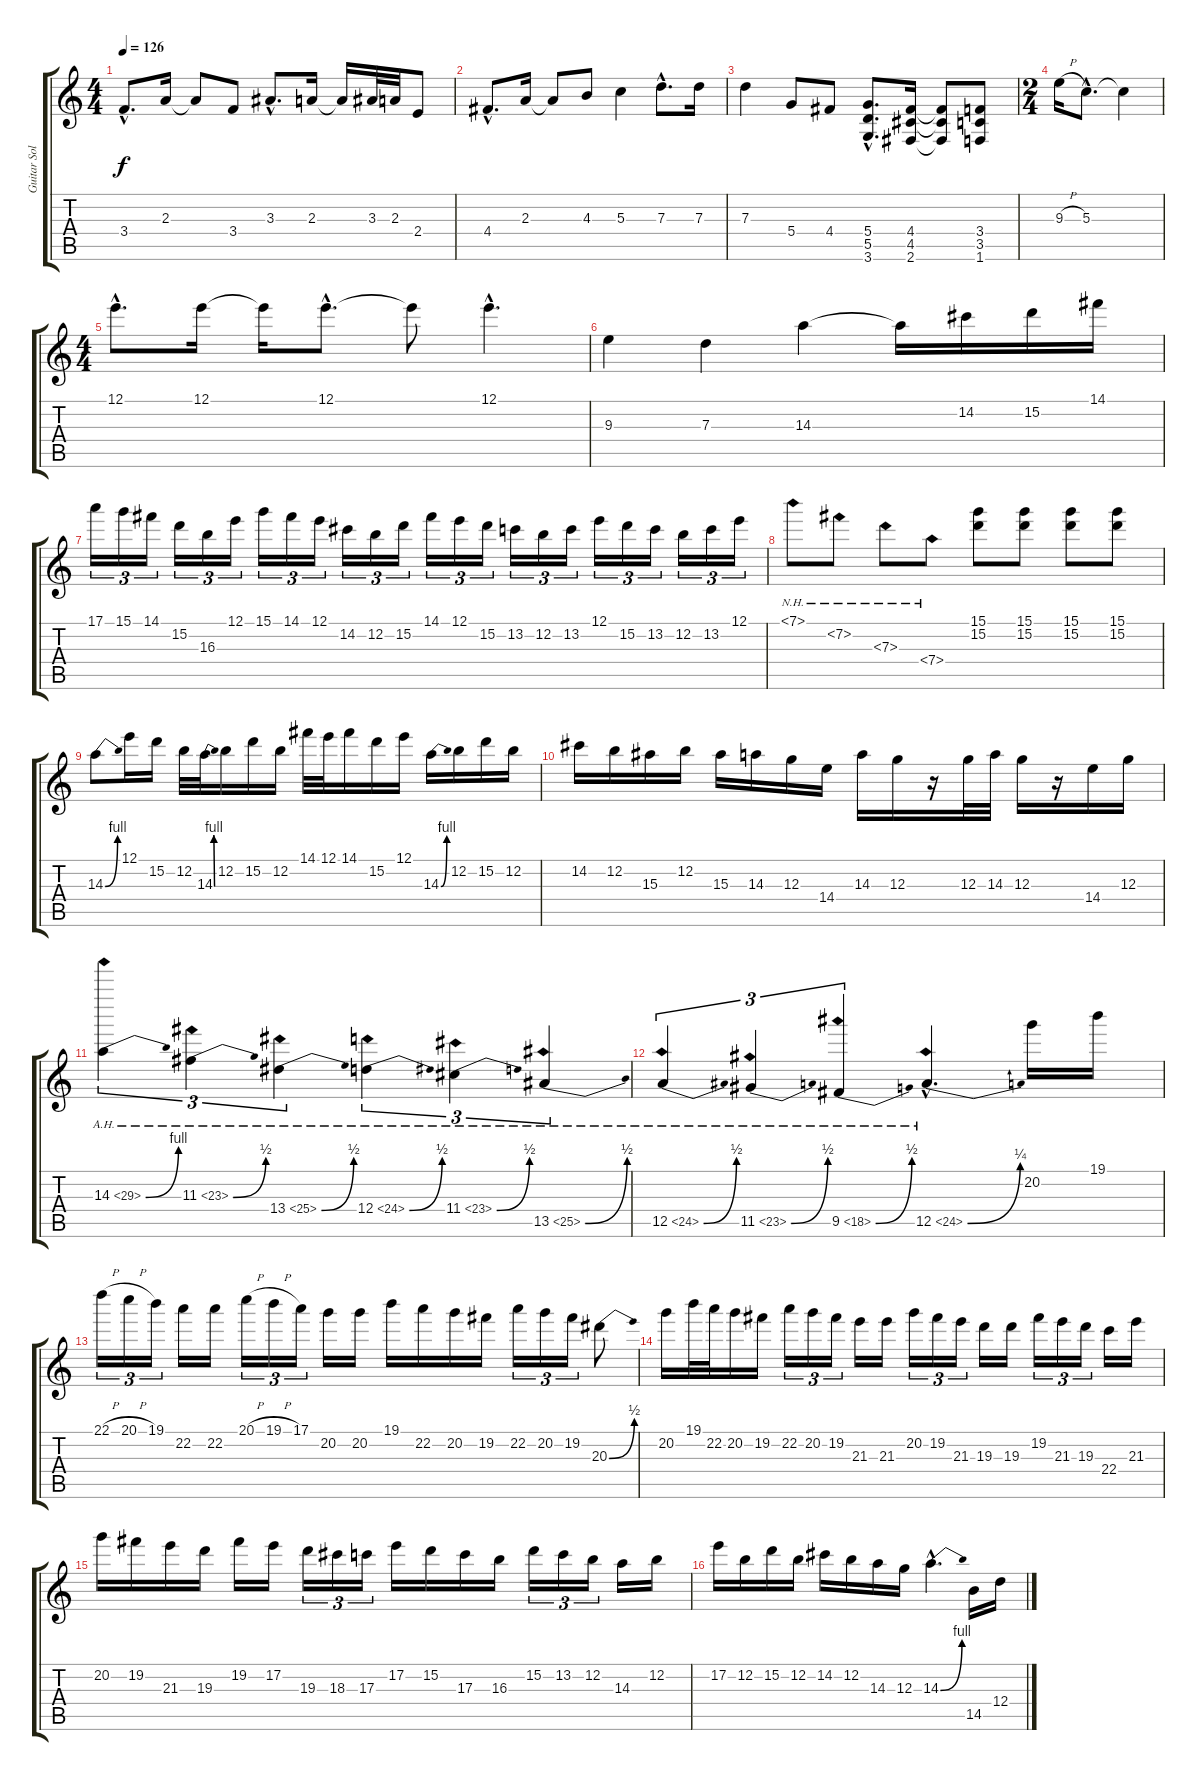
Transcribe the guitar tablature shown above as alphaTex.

\track ("Guitar Solo" "Guitar Sol") {instrument overdrivenguitar}
\staff {score tabs}
\tuning (E4 B3 G3 D3 A2 E2) {hide}
\ts (4 4)
\tempo 126
\clef g2
\ks c
3.4{hac}.8{d dy f} 2.3.16 2.3{t}.8 3.4.8 3.3{hac}.8{d} 2.3.16 2.3{t}.16 3.3.32 2.3.32 2.4.8 |
4.4{hac}.8{d} 2.3.16 2.3{t}.8 4.3.8 5.3.4 7.3{hac}.8{d} 7.3.16 |
7.3.4 5.4.8 4.4.8 (5.4{hac} 5.5{hac} 3.6{hac}).8{d} (4.4 4.5 2.6).16 (4.4{t} 4.5{t} 2.6{t}).8 (3.4 3.5 1.6).8 |
\ts (2 4)
9.3{h}.16 5.3{hac}.8{d} 5.3{t}.4 |
\ts (4 4)
12.1{hac}.8{d} 12.1.16 12.1{t}.16 12.1{hac}.8{d} 12.1{t}.8 12.1{hac}.4{d} |
9.3.4 7.3.4 14.3.4 14.3{t}.16 14.2.16 15.2.16 14.1.16 |
17.1.16{tu (3 2)} 15.1.16{tu (3 2)} 14.1.16{tu (3 2)} 15.2.16{tu (3 2)} 16.3.16{tu (3 2)} 12.1.16{tu (3 2)} 15.1.16{tu (3 2)} 14.1.16{tu (3 2)} 12.1.16{tu (3 2)} 14.2.16{tu (3 2)} 12.2.16{tu (3 2)} 15.2.16{tu (3 2)} 14.1.16{tu (3 2)} 12.1.16{tu (3 2)} 15.2.16{tu (3 2)} 13.2.16{tu (3 2)} 12.2.16{tu (3 2)} 13.2.16{tu (3 2)} 12.1.16{tu (3 2)} 15.2.16{tu (3 2)} 13.2.16{tu (3 2)} 12.2.16{tu (3 2)} 13.2.16{tu (3 2)} 12.1.16{tu (3 2)} |
7.1{nh}.8 7.2{nh}.8 7.3{nh}.8 7.4{nh}.8 (15.1 15.2).8 (15.1 15.2).8 (15.1 15.2).8 (15.1 15.2).8 |
14.3{be (bend 0 0 60 4)}.8 12.1.16 15.2.16 12.2.32 14.3{be (bend 0 0 60 4)}.32 12.2.16 15.2.16 12.2.16 14.1.32 12.1.32 14.1.16 15.2.16 12.1.16 14.3{be (bend 0 0 60 4)}.16 12.2.16 15.2.16 12.2.16 |
14.2.16 12.2.16 15.3.16 12.2.16 15.3.16 14.3.16 12.3.16 14.4.16 14.3.16 12.3.16 r.16 12.3.32 14.3.32 12.3.16 r.16 14.4.16 12.3.16 |
14.3{be (bend 0 0 60 4) ah 15}.4{tu (3 2)} 11.3{be (bend 0 0 60 2) ah 12}.4{tu (3 2)} 13.4{be (bend 0 0 60 2) ah 12}.4{tu (3 2)} 12.4{be (bend 0 0 60 2) ah 12}.4{tu (3 2)} 11.4{be (bend 0 0 60 2) ah 12}.4{tu (3 2)} 13.5{be (bend 0 0 60 2) ah 12}.4{tu (3 2)} |
12.5{be (bend 0 0 60 2) ah 12}.4{tu (3 2)} 11.5{be (bend 0 0 60 2) ah 12}.4{tu (3 2)} 9.5{be (bend 0 0 60 2) ah 9}.4{tu (3 2)} 12.5{be (bend 0 0 60 1) ah 12 hac}.4{d} 20.2.16 19.1.16 |
22.1{h}.16{tu (3 2)} 20.1{h}.16{tu (3 2)} 19.1.16{tu (3 2)} 22.2.16 22.2.16 20.1{h}.16{tu (3 2)} 19.1{h}.16{tu (3 2)} 17.1.16{tu (3 2)} 20.2.16 20.2.16 19.1.16 22.2.16 20.2.16 19.2.16 22.2.16{tu (3 2)} 20.2.16{tu (3 2)} 19.2.16{tu (3 2)} 20.3{be (bend 0 0 60 2)}.8 |
20.2.16 19.1.32 22.2.32 20.2.16 19.2.16 22.2.16{tu (3 2)} 20.2.16{tu (3 2)} 19.2.16{tu (3 2)} 21.3.16 21.3.16 20.2.16{tu (3 2)} 19.2.16{tu (3 2)} 21.3.16{tu (3 2)} 19.3.16 19.3.16 19.2.16{tu (3 2)} 21.3.16{tu (3 2)} 19.3.16{tu (3 2)} 22.4.16 21.3.16 |
20.2.16 19.2.16 21.3.16 19.3.16 19.2.16 17.2.16 19.3.16{tu (3 2)} 18.3.16{tu (3 2)} 17.3.16{tu (3 2)} 17.2.16 15.2.16 17.3.16 16.3.16 15.2.16{tu (3 2)} 13.2.16{tu (3 2)} 12.2.16{tu (3 2)} 14.3.16 12.2.16 |
17.2.16 12.2.16 15.2.16 12.2.16 14.2.16 12.2.16 14.3.16 12.3.16 14.3{be (bend 0 0 60 4) hac}.4{d} 14.5.16 12.4.16
